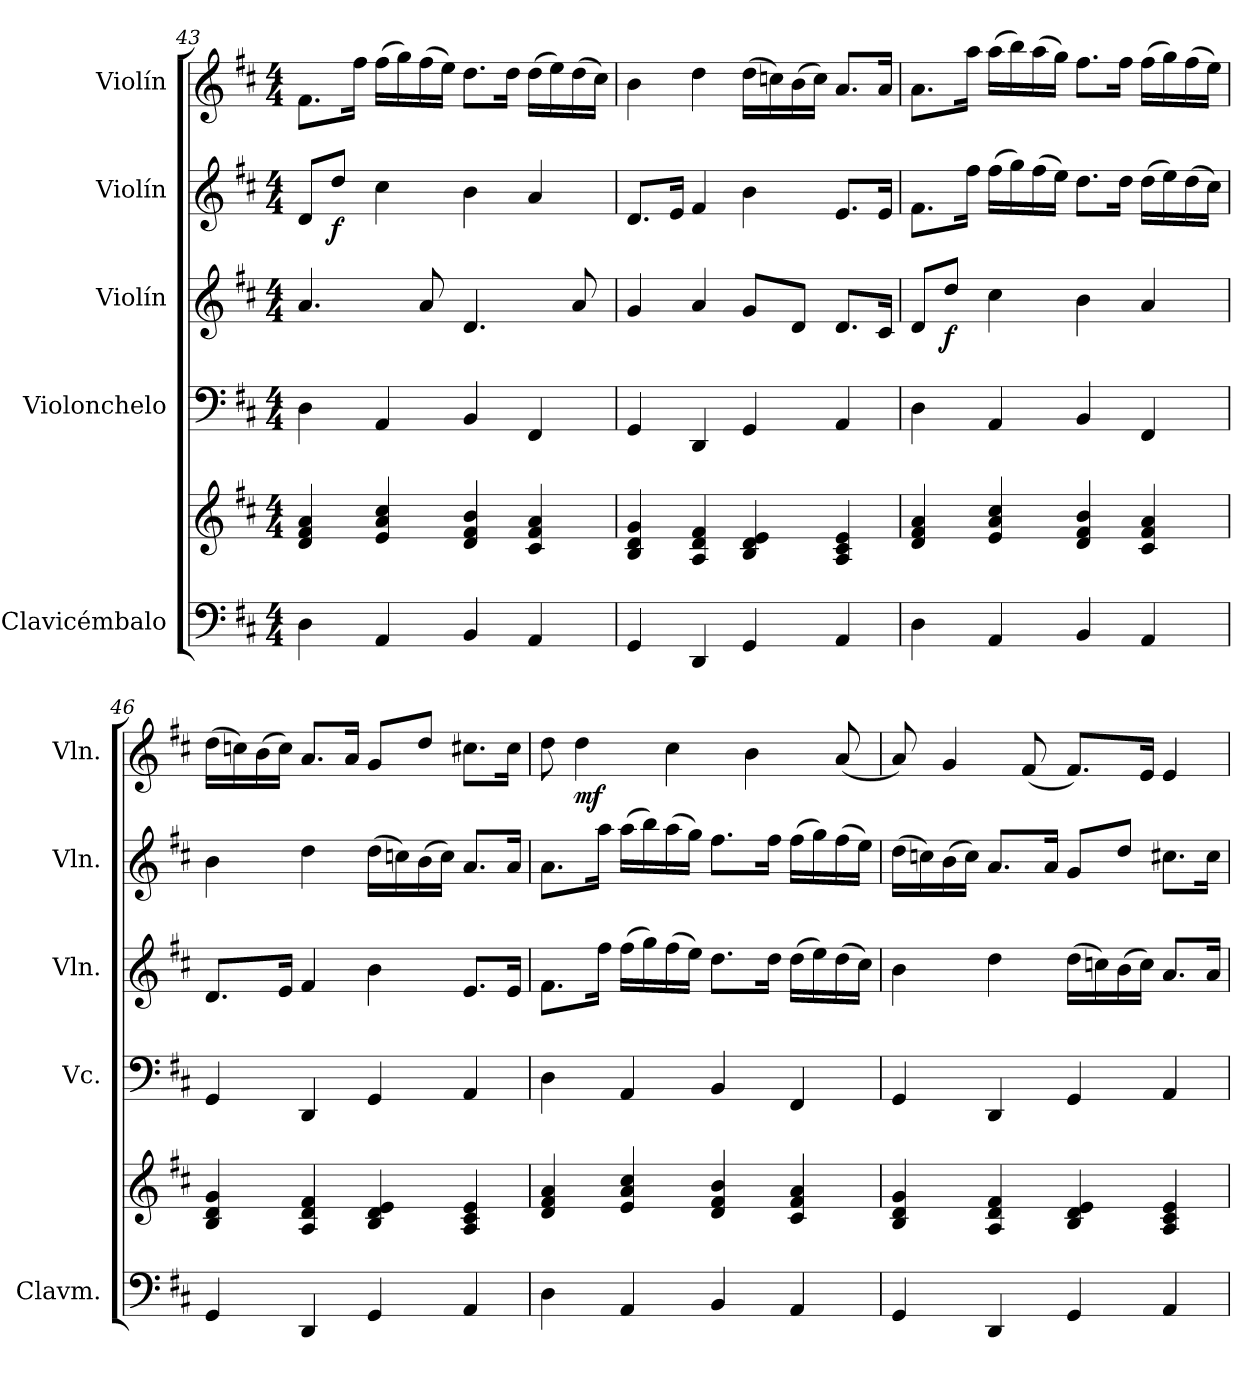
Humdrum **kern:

**kern	**kern	**kern	**kern	**dynam	**kern	**dynam	**kern	**dynam
*part5	*part5	*part4	*part3	*part3	*part2	*part2	*part1	*part1
*staff6	*staff5	*staff4	*staff3	*staff3	*staff2	*staff2	*staff1	*staff1
*I"Clavicémbalo	*	*I"Violonchelo	*I"Violín	*	*I"Violín	*	*I"Violín	*
*I'Clavm.	*	*I'Vc.	*I'Vln.	*	*I'Vln.	*	*I'Vln.	*
!!LO:PB:g=z
*clefF4	*clefG2	*clefF4	*clefG2	*	*clefG2	*	*clefG2	*
*k[f#c#]	*k[f#c#]	*k[f#c#]	*k[f#c#]	*	*k[f#c#]	*	*k[f#c#]	*
*M4/4	*M4/4	*M4/4	*M4/4	*	*M4/4	*	*M4/4	*
=43	=43	=43	=43	=43	=43	=43	=43	=43
4D\	4d/ 4f#/ 4a/	4D\	4.a/	.	8d/L	.	8.f#\L	.
!	!	!	!	!	!	!LO:DY:b	!	!
.	.	.	.	.	8dd/J	f	.	.
.	.	.	.	.	.	.	16ff#\Jk	.
4AA/	4e/ 4a/ 4cc#/	4AA/	.	.	4cc#\	.	(16ff#\LL	.
.	.	.	.	.	.	.	16gg\)	.
.	.	.	8a/	.	.	.	(16ff#\	.
.	.	.	.	.	.	.	16ee\JJ)	.
4BB/	4d/ 4f#/ 4b/	4BB/	4.d/	.	4b\	.	8.dd\L	.
.	.	.	.	.	.	.	16dd\Jk	.
4AA/	4c#/ 4f#/ 4a/	4FF#/	.	.	4a/	.	(16dd\LL	.
.	.	.	.	.	.	.	16ee\)	.
.	.	.	8a/	.	.	.	(16dd\	.
.	.	.	.	.	.	.	16cc#\JJ)	.
=44	=44	=44	=44	=44	=44	=44	=44	=44
4GG/	4B/ 4d/ 4g/	4GG/	4g/	.	8.d/L	.	4b\	.
.	.	.	.	.	16e/Jk	.	.	.
4DD/	4A/ 4d/ 4f#/	4DD/	4a/	.	4f#/	.	4dd\	.
4GG/	4B/ 4d/ 4e/	4GG/	8g/L	.	4b\	.	(16dd\LL	.
.	.	.	.	.	.	.	16ccn\)	.
.	.	.	8d/J	.	.	.	(16b\	.
.	.	.	.	.	.	.	16cc\JJ)	.
4AA/	4A/ 4c#/ 4e/	4AA/	8.d/L	.	8.e/L	.	8.a/L	.
.	.	.	16c#/Jk	.	16e/Jk	.	16a/Jk	.
=45	=45	=45	=45	=45	=45	=45	=45	=45
4D\	4d/ 4f#/ 4a/	4D\	8d/L	.	8.f#\L	.	8.a\L	.
!	!	!	!	!LO:DY:b	!	!	!	!
.	.	.	8dd/J	f	.	.	.	.
.	.	.	.	.	16ff#\Jk	.	16aa\Jk	.
4AA/	4e/ 4a/ 4cc#/	4AA/	4cc#\	.	(16ff#\LL	.	(16aa\LL	.
.	.	.	.	.	16gg\)	.	16bb\)	.
.	.	.	.	.	(16ff#\	.	(16aa\	.
.	.	.	.	.	16ee\JJ)	.	16gg\JJ)	.
4BB/	4d/ 4f#/ 4b/	4BB/	4b\	.	8.dd\L	.	8.ff#\L	.
.	.	.	.	.	16dd\Jk	.	16ff#\Jk	.
4AA/	4c#/ 4f#/ 4a/	4FF#/	4a/	.	(16dd\LL	.	(16ff#\LL	.
.	.	.	.	.	16ee\)	.	16gg\)	.
.	.	.	.	.	(16dd\	.	(16ff#\	.
.	.	.	.	.	16cc#\JJ)	.	16ee\JJ)	.
!!LO:LB:g=z
=46	=46	=46	=46	=46	=46	=46	=46	=46
4GG/	4B/ 4d/ 4g/	4GG/	8.d/L	.	4b\	.	(16dd\LL	.
.	.	.	.	.	.	.	16ccn\)	.
.	.	.	.	.	.	.	(16b\	.
.	.	.	16e/Jk	.	.	.	16cc\JJ)	.
4DD/	4A/ 4d/ 4f#/	4DD/	4f#/	.	4dd\	.	8.a/L	.
.	.	.	.	.	.	.	16a/Jk	.
4GG/	4B/ 4d/ 4e/	4GG/	4b\	.	(16dd\LL	.	8g/L	.
.	.	.	.	.	16ccn\)	.	.	.
.	.	.	.	.	(16b\	.	8dd/J	.
.	.	.	.	.	16cc\JJ)	.	.	.
4AA/	4A/ 4c#/ 4e/	4AA/	8.e/L	.	8.a/L	.	8.cc#X\L	.
.	.	.	16e/Jk	.	16a/Jk	.	16cc#\Jk	.
=47	=47	=47	=47	=47	=47	=47	=47	=47
4D\	4d/ 4f#/ 4a/	4D\	8.f#\L	.	8.a\L	.	8dd\	.
!	!	!	!	!	!	!	!	!LO:DY:b
.	.	.	.	.	.	.	4dd\	mf
.	.	.	16ff#\Jk	.	16aa\Jk	.	.	.
4AA/	4e/ 4a/ 4cc#/	4AA/	(16ff#\LL	.	(16aa\LL	.	.	.
.	.	.	16gg\)	.	16bb\)	.	.	.
.	.	.	(16ff#\	.	(16aa\	.	4cc#\	.
.	.	.	16ee\JJ)	.	16gg\JJ)	.	.	.
4BB/	4d/ 4f#/ 4b/	4BB/	8.dd\L	.	8.ff#\L	.	.	.
.	.	.	.	.	.	.	4b\	.
.	.	.	16dd\Jk	.	16ff#\Jk	.	.	.
4AA/	4c#/ 4f#/ 4a/	4FF#/	(16dd\LL	.	(16ff#\LL	.	.	.
.	.	.	16ee\)	.	16gg\)	.	.	.
.	.	.	(16dd\	.	(16ff#\	.	(8a/	.
.	.	.	16cc#\JJ)	.	16ee\JJ)	.	.	.
!!LO:PB:g=z
=48	=48	=48	=48	=48	=48	=48	=48	=48
4GG/	4B/ 4d/ 4g/	4GG/	4b\	.	(16dd\LL	.	8a/)	.
.	.	.	.	.	16ccn\)	.	.	.
.	.	.	.	.	(16b\	.	4g/	.
.	.	.	.	.	16cc\JJ)	.	.	.
4DD/	4A/ 4d/ 4f#/	4DD/	4dd\	.	8.a/L	.	.	.
.	.	.	.	.	.	.	(8f#/	.
.	.	.	.	.	16a/Jk	.	.	.
4GG/	4B/ 4d/ 4e/	4GG/	(16dd\LL	.	8g/L	.	8.f#/L)	.
.	.	.	16ccn\)	.	.	.	.	.
.	.	.	(16b\	.	8dd/J	.	.	.
.	.	.	16cc\JJ)	.	.	.	16e/Jk	.
4AA/	4A/ 4c#/ 4e/	4AA/	8.a/L	.	8.cc#X\L	.	4e/	.
.	.	.	16a/Jk	.	16cc#\Jk	.	.	.
=	=	=	=	=	=	=	=	=
*-	*-	*-	*-	*-	*-	*-	*-	*-
